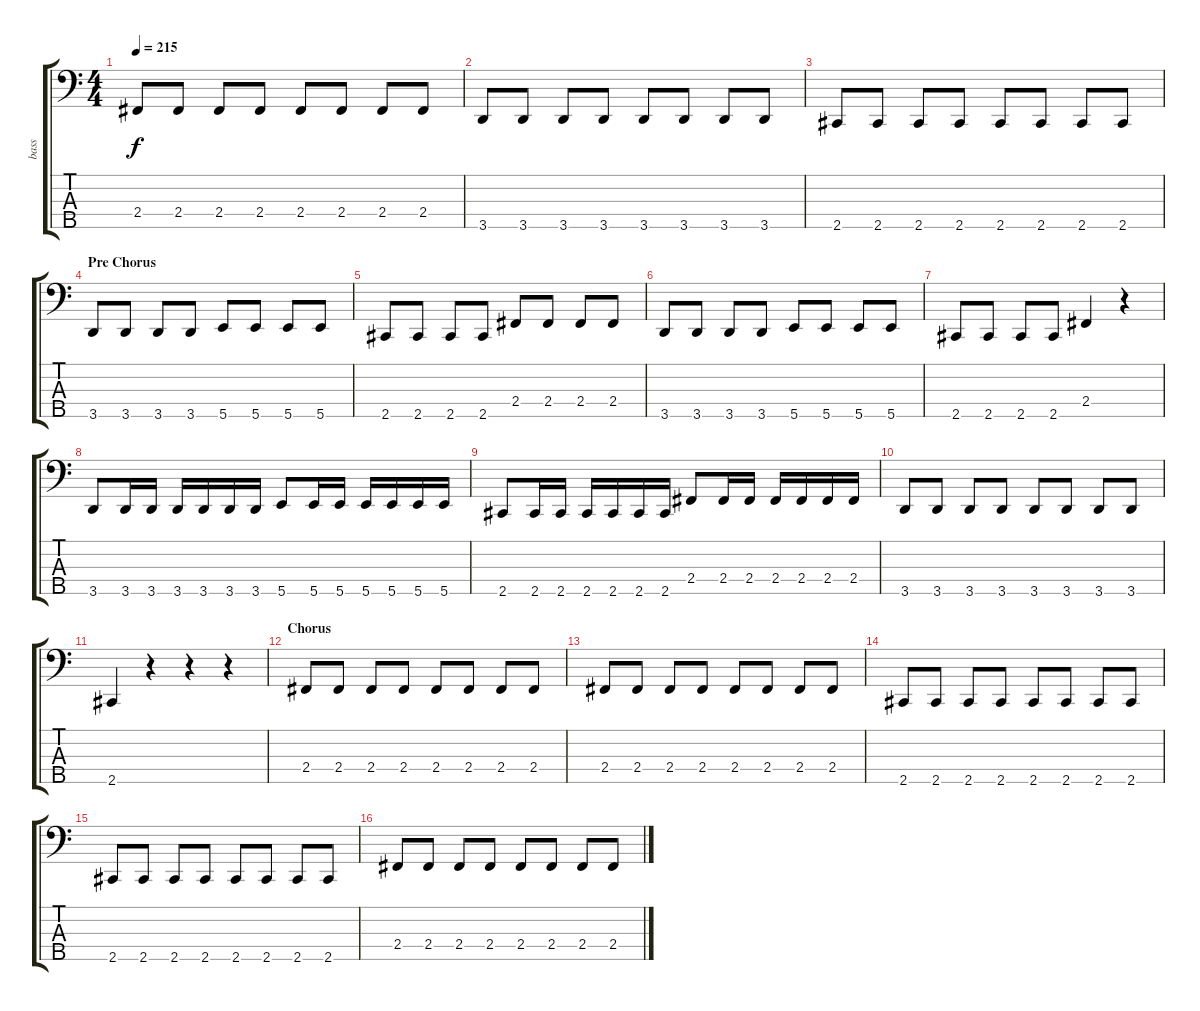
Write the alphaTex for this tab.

\track ("bass" "bass") {instrument electricbassfinger}
\staff {score tabs}
\tuning (G2 D2 A1 E1 B0) {hide}
\ts (4 4)
\tempo 215
\clef f4
\ks c
2.4.8{dy f} 2.4.8 2.4.8 2.4.8 2.4.8 2.4.8 2.4.8 2.4.8 |
3.5.8 3.5.8 3.5.8 3.5.8 3.5.8 3.5.8 3.5.8 3.5.8 |
2.5.8 2.5.8 2.5.8 2.5.8 2.5.8 2.5.8 2.5.8 2.5.8 |
\section ("" "Pre Chorus")
3.5.8 3.5.8 3.5.8 3.5.8 5.5.8 5.5.8 5.5.8 5.5.8 |
2.5.8 2.5.8 2.5.8 2.5.8 2.4.8 2.4.8 2.4.8 2.4.8 |
3.5.8 3.5.8 3.5.8 3.5.8 5.5.8 5.5.8 5.5.8 5.5.8 |
2.5.8 2.5.8 2.5.8 2.5.8 2.4.4 r.4 |
3.5.8 3.5.16 3.5.16 3.5.16 3.5.16 3.5.16 3.5.16 5.5.8 5.5.16 5.5.16 5.5.16 5.5.16 5.5.16 5.5.16 |
2.5.8 2.5.16 2.5.16 2.5.16 2.5.16 2.5.16 2.5.16 2.4.8 2.4.16 2.4.16 2.4.16 2.4.16 2.4.16 2.4.16 |
3.5.8 3.5.8 3.5.8 3.5.8 3.5.8 3.5.8 3.5.8 3.5.8 |
2.5.4 r.4 r.4 r.4 |
\section ("" "Chorus")
2.4.8 2.4.8 2.4.8 2.4.8 2.4.8 2.4.8 2.4.8 2.4.8 |
2.4.8 2.4.8 2.4.8 2.4.8 2.4.8 2.4.8 2.4.8 2.4.8 |
2.5.8 2.5.8 2.5.8 2.5.8 2.5.8 2.5.8 2.5.8 2.5.8 |
2.5.8 2.5.8 2.5.8 2.5.8 2.5.8 2.5.8 2.5.8 2.5.8 |
2.4.8 2.4.8 2.4.8 2.4.8 2.4.8 2.4.8 2.4.8 2.4.8
